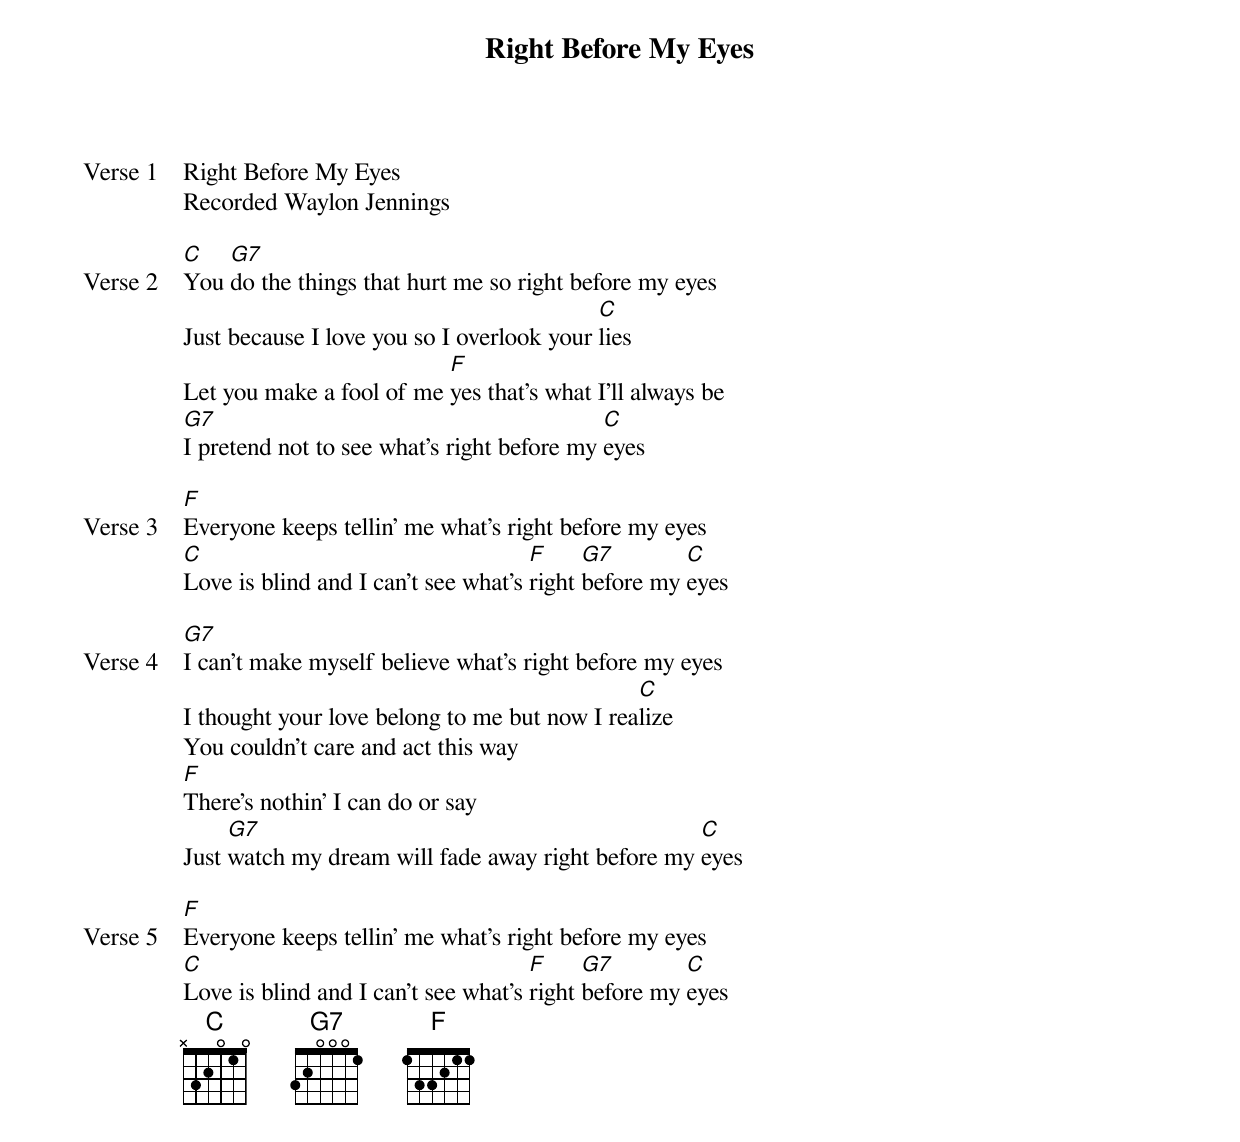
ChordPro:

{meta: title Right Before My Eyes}
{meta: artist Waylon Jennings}
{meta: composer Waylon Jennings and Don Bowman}

{start_of_verse: Verse 1}
Right Before My Eyes
Recorded Waylon Jennings
{end_of_verse}

{start_of_verse: Verse 2}
[C]You [G7]do the things that hurt me so right before my eyes
Just because I love you so I overlook your [C]lies
Let you make a fool of me [F]yes that's what I'll always be
[G7]I pretend not to see what's right before my [C]eyes
{end_of_verse}

{start_of_verse: Verse 3}
[F]Everyone keeps tellin' me what's right before my eyes
[C]Love is blind and I can't see what's [F]right [G7]before my [C]eyes
{end_of_verse}

{start_of_verse: Verse 4}
[G7]I can't make myself believe what's right before my eyes
I thought your love belong to me but now I rea[C]lize
You couldn't care and act this way
[F]There's nothin' I can do or say
Just [G7]watch my dream will fade away right before my [C]eyes
{end_of_verse}

{start_of_verse: Verse 5}
[F]Everyone keeps tellin' me what's right before my eyes
[C]Love is blind and I can't see what's [F]right [G7]before my [C]eyes
{end_of_verse}
